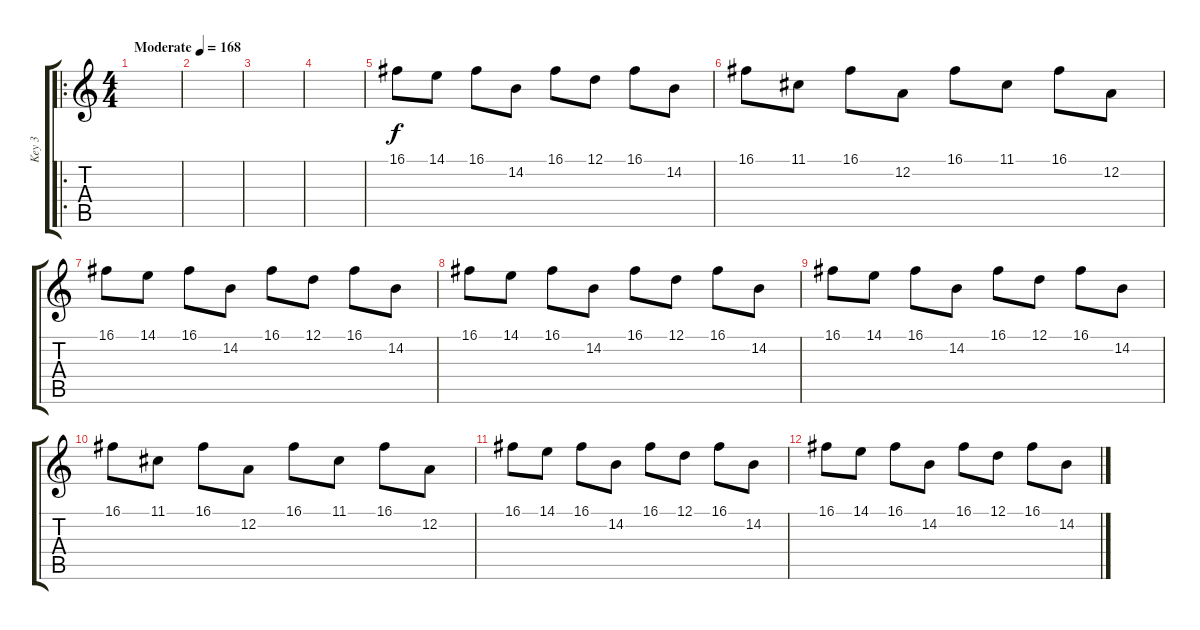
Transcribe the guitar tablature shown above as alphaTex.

\track ("Key 3" "Key 3") {instrument stringensemble1}
\staff {score tabs}
\tuning (D4 A3 F3 C3 G2 D2) {hide}
\ro
\ts (4 4)
\tempo (168 "Moderate")
\clef g2
\ks c
|
|
|
|
16.1.8{volume 14} 14.1.8 16.1.8 14.2.8 16.1.8 12.1.8 16.1.8 14.2.8 |
16.1.8 11.1.8 16.1.8 12.2.8 16.1.8 11.1.8 16.1.8 12.2.8 |
16.1.8 14.1.8 16.1.8 14.2.8 16.1.8 12.1.8 16.1.8 14.2.8 |
16.1.8 14.1.8 16.1.8 14.2.8 16.1.8 12.1.8 16.1.8 14.2.8 |
16.1.8 14.1.8 16.1.8 14.2.8 16.1.8 12.1.8 16.1.8 14.2.8 |
16.1.8 11.1.8 16.1.8 12.2.8 16.1.8 11.1.8 16.1.8 12.2.8 |
16.1.8 14.1.8 16.1.8 14.2.8 16.1.8 12.1.8 16.1.8 14.2.8 |
16.1.8 14.1.8 16.1.8 14.2.8 16.1.8 12.1.8 16.1.8 14.2.8
